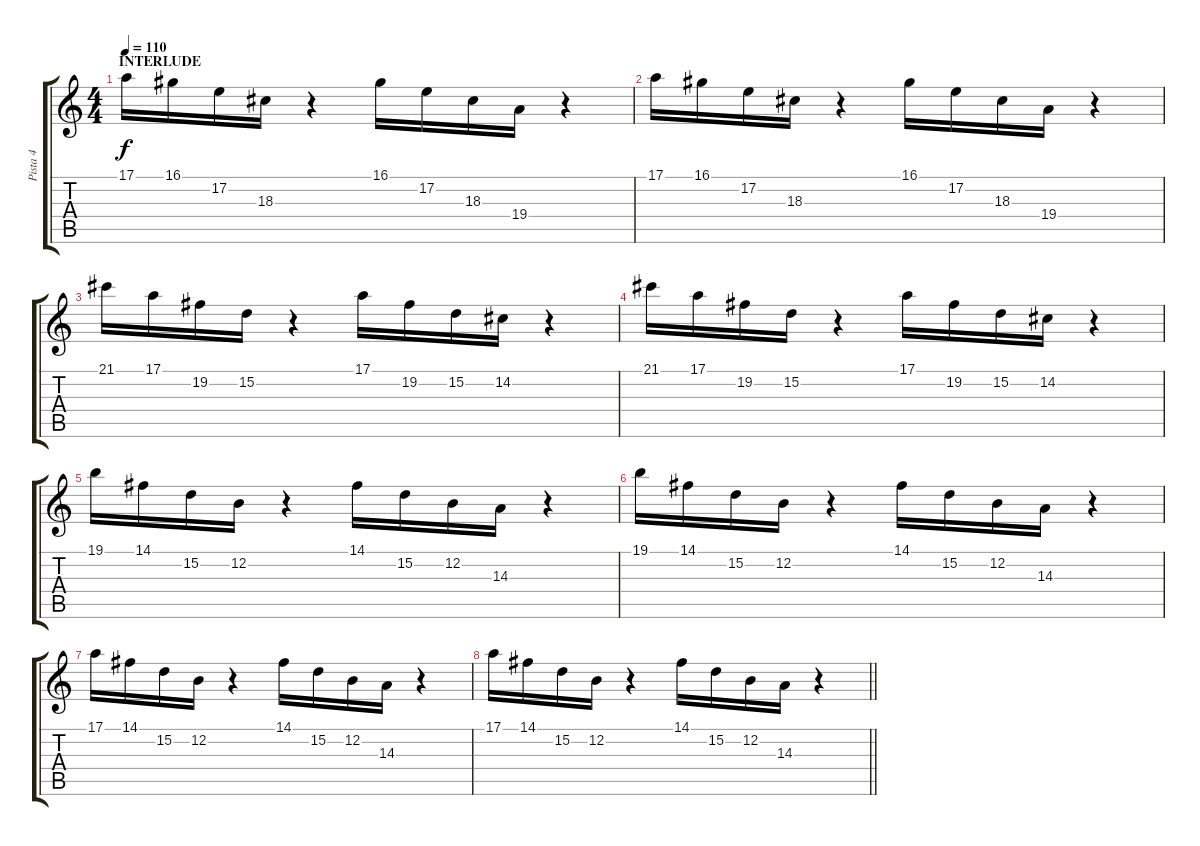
\track ("Pista 4" "Pista 4") {instrument acousticgrandpiano}
\staff {score tabs}
\tuning (E4 B3 G3 D3 A2 E2) {hide}
\ts (4 4)
\section ("" "INTERLUDE")
\tempo 110
\clef g2
\ks c
17.1.16{dy f} 16.1.16 17.2.16 18.3.16 r.4 16.1.16 17.2.16 18.3.16 19.4.16 r.4 |
17.1.16 16.1.16 17.2.16 18.3.16 r.4 16.1.16 17.2.16 18.3.16 19.4.16 r.4 |
21.1.16 17.1.16 19.2.16 15.2.16 r.4 17.1.16 19.2.16 15.2.16 14.2.16 r.4 |
21.1.16 17.1.16 19.2.16 15.2.16 r.4 17.1.16 19.2.16 15.2.16 14.2.16 r.4 |
19.1.16 14.1.16 15.2.16 12.2.16 r.4 14.1.16 15.2.16 12.2.16 14.3.16 r.4 |
19.1.16 14.1.16 15.2.16 12.2.16 r.4 14.1.16 15.2.16 12.2.16 14.3.16 r.4 |
17.1.16 14.1.16 15.2.16 12.2.16 r.4 14.1.16 15.2.16 12.2.16 14.3.16 r.4 |
\barLineRight lightlight
17.1.16 14.1.16 15.2.16 12.2.16 r.4 14.1.16 15.2.16 12.2.16 14.3.16 r.4
